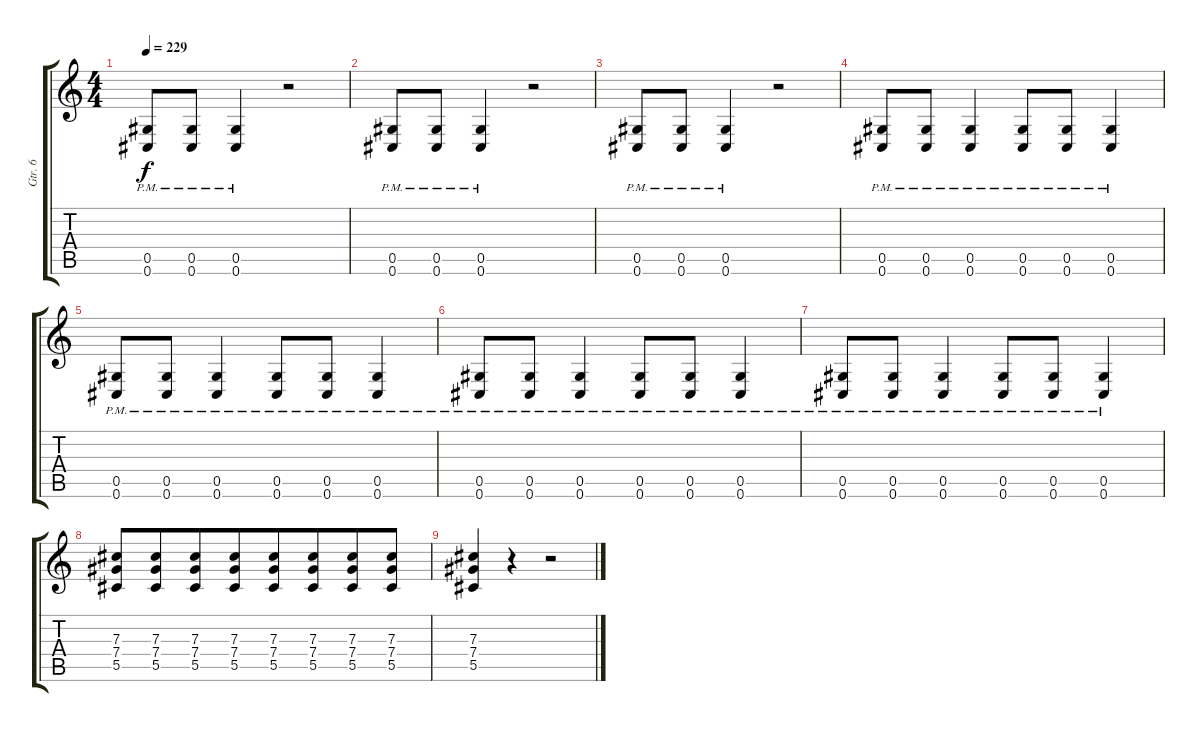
\track ("Gtr. 6" "Gtr. 6") {instrument acousticguitarsteel}
\staff {score tabs}
\tuning (Eb4 Bb3 Gb3 Db3 Ab2 Db2) {hide}
\ts (4 4)
\tempo 229
\clef g2
\ks c
(0.5{pm} 0.6{pm}).8{dy f} (0.5{pm} 0.6{pm}).8 (0.5{pm} 0.6{pm}).4 r.2 |
(0.5{pm} 0.6{pm}).8 (0.5{pm} 0.6{pm}).8 (0.5{pm} 0.6{pm}).4 r.2 |
(0.5{pm} 0.6{pm}).8 (0.5{pm} 0.6{pm}).8 (0.5{pm} 0.6{pm}).4 r.2 |
(0.5{pm} 0.6{pm}).8 (0.5{pm} 0.6{pm}).8 (0.5{pm} 0.6{pm}).4 (0.5{pm} 0.6{pm}).8 (0.5{pm} 0.6{pm}).8 (0.5{pm} 0.6{pm}).4 |
(0.5{pm} 0.6{pm}).8 (0.5{pm} 0.6{pm}).8 (0.5{pm} 0.6{pm}).4 (0.5{pm} 0.6{pm}).8 (0.5{pm} 0.6{pm}).8 (0.5{pm} 0.6{pm}).4 |
(0.5{pm} 0.6{pm}).8 (0.5{pm} 0.6{pm}).8 (0.5{pm} 0.6{pm}).4 (0.5{pm} 0.6{pm}).8 (0.5{pm} 0.6{pm}).8 (0.5{pm} 0.6{pm}).4 |
(0.5{pm} 0.6{pm}).8 (0.5{pm} 0.6{pm}).8 (0.5{pm} 0.6{pm}).4 (0.5{pm} 0.6{pm}).8 (0.5{pm} 0.6{pm}).8 (0.5{pm} 0.6{pm}).4 |
(7.3 7.4 5.5).8 (7.3 7.4 5.5).8{beam merge} (7.3 7.4 5.5).8 (7.3 7.4 5.5).8{beam merge} (7.3 7.4 5.5).8 (7.3 7.4 5.5).8{beam merge} (7.3 7.4 5.5).8 (7.3 7.4 5.5).8 |
(7.3 7.4 5.5).4 r.4 r.2
